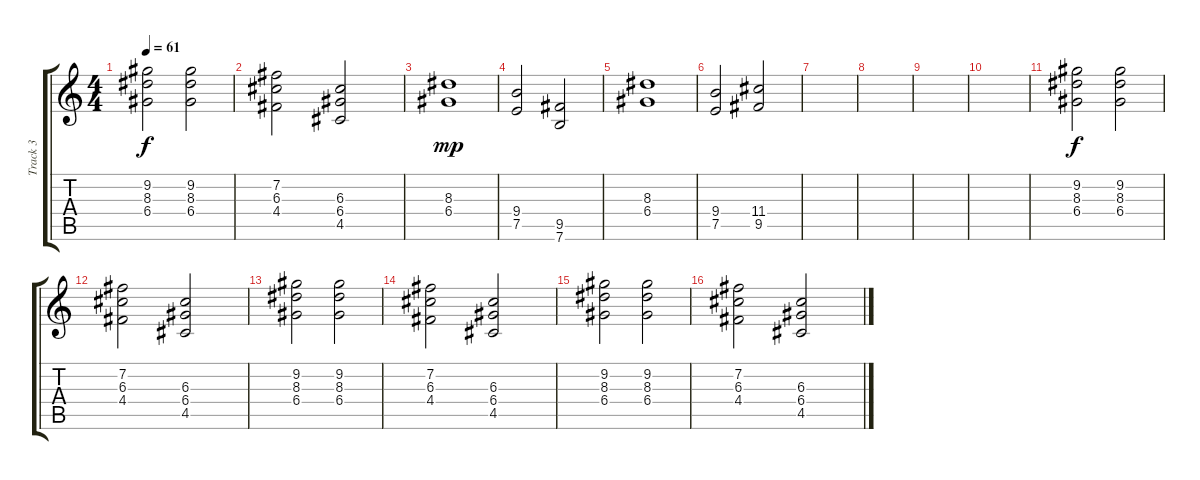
\track ("Track 3" "Track 3") {instrument overdrivenguitar}
\staff {score tabs}
\tuning (E4 B3 G3 D3 A2 E2) {hide}
\ts (4 4)
\tempo 61
\clef g2
\ks c
(9.2 8.3 6.4).2{dy f} (9.2 8.3 6.4).2 |
(7.2 6.3 4.4).2 (6.3 6.4 4.5).2 |
(8.3 6.4).1{dy mp} |
(9.4 7.5).2 (9.5 7.6).2 |
(8.3 6.4).1 |
(9.4 7.5).2 (11.4 9.5).2 |
|
|
|
|
(9.2 8.3 6.4).2{dy f} (9.2 8.3 6.4).2 |
(7.2 6.3 4.4).2 (6.3 6.4 4.5).2 |
(9.2 8.3 6.4).2 (9.2 8.3 6.4).2 |
(7.2 6.3 4.4).2 (6.3 6.4 4.5).2 |
(9.2 8.3 6.4).2 (9.2 8.3 6.4).2 |
(7.2 6.3 4.4).2 (6.3 6.4 4.5).2
